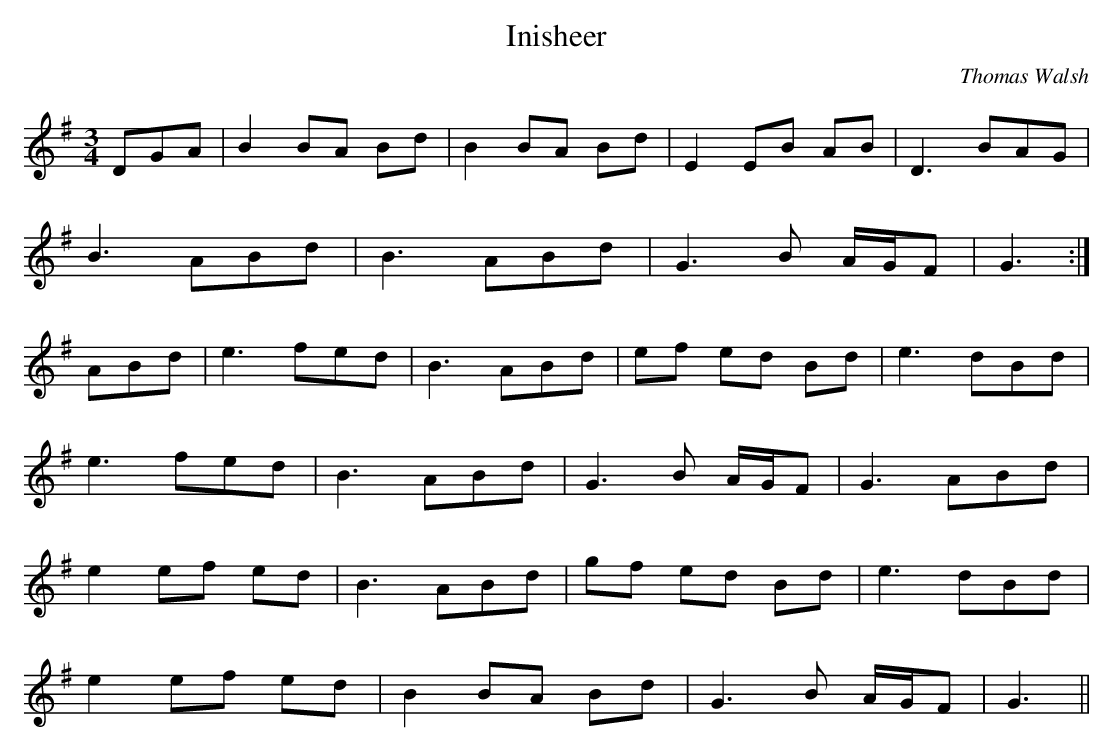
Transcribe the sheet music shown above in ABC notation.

X:1
T:Inisheer
C:Thomas Walsh
M:3/4
L:1/8
K:G
DGA | B2BA Bd | B2BA Bd | E2EB AB | D3 BAG |
B3 ABd | B3 ABd | G3B A/G/F | G3 :|
ABd | e3 fed | B3 ABd | ef ed Bd | e3 dBd |
e3 fed | B3 ABd | G3B A/G/F | G3 ABd |
e2ef ed | B3 ABd | gf ed Bd | e3 dBd |
e2ef ed | B2BA Bd | G3B A/G/F | G3 ||
